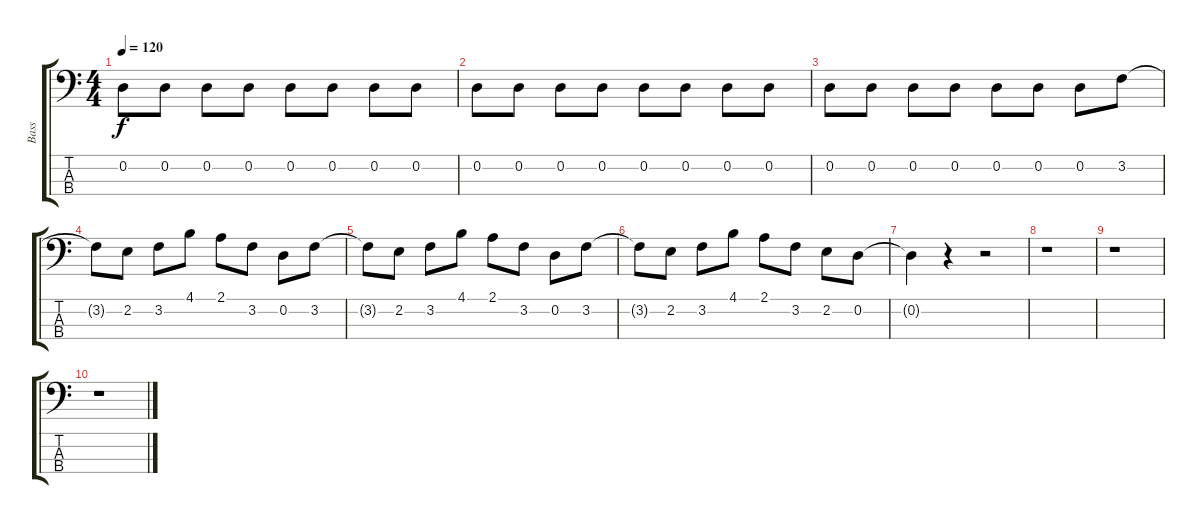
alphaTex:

\track ("Bass" "Bass") {instrument acousticguitarnylon}
\staff {score tabs}
\tuning (G2 D2 A1 D1) {hide}
\ts (4 4)
\tempo 120
\clef f4
\ks c
0.2.8{dy f} 0.2.8 0.2.8 0.2.8 0.2.8 0.2.8 0.2.8 0.2.8 |
0.2.8 0.2.8 0.2.8 0.2.8 0.2.8 0.2.8 0.2.8 0.2.8 |
0.2.8 0.2.8 0.2.8 0.2.8 0.2.8 0.2.8 0.2.8 3.2.8 |
3.2{t}.8 2.2.8 3.2.8 4.1.8 2.1.8 3.2.8 0.2.8 3.2.8 |
3.2{t}.8 2.2.8 3.2.8 4.1.8 2.1.8 3.2.8 0.2.8 3.2.8 |
3.2{t}.8 2.2.8 3.2.8 4.1.8 2.1.8 3.2.8 2.2.8 0.2.8 |
0.2{t}.4 r.4 r.2 |
r.1 |
r.1 |
r.1
